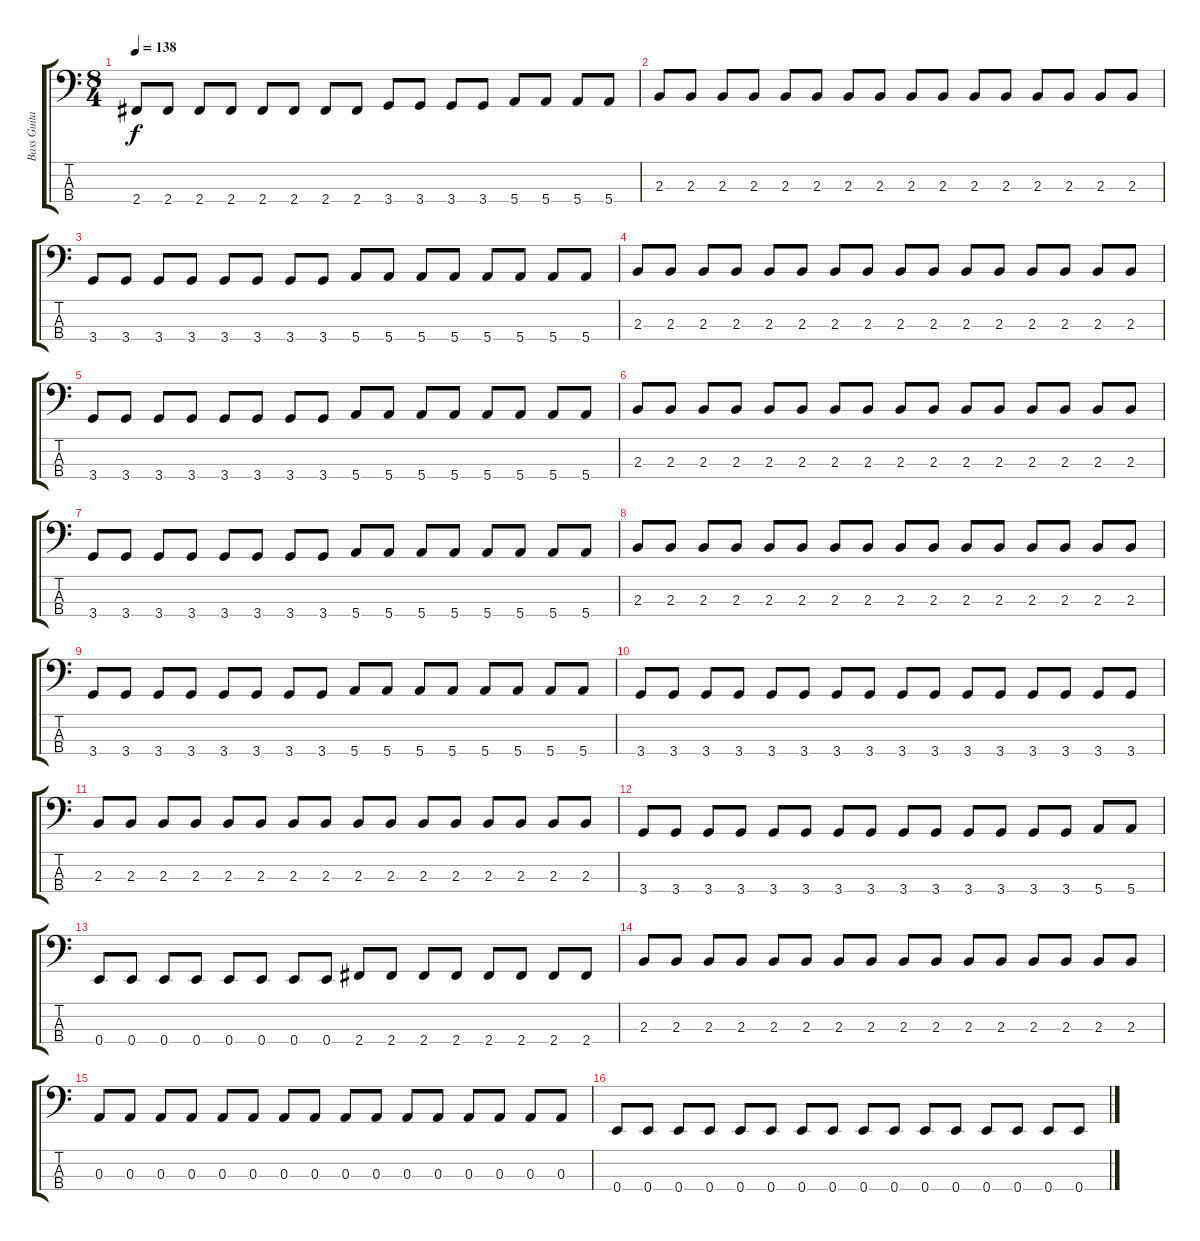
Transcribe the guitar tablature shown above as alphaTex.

\track ("Bass Guitar" "Bass Guita") {instrument electricbassfinger}
\staff {score tabs}
\tuning (G2 D2 A1 E1) {hide}
\ts (8 4)
\tempo 138
\clef f4
\ks c
2.4.8{dy f} 2.4.8 2.4.8 2.4.8 2.4.8 2.4.8 2.4.8 2.4.8 3.4.8 3.4.8 3.4.8 3.4.8 5.4.8 5.4.8 5.4.8 5.4.8 |
2.3.8 2.3.8 2.3.8 2.3.8 2.3.8 2.3.8 2.3.8 2.3.8 2.3.8 2.3.8 2.3.8 2.3.8 2.3.8 2.3.8 2.3.8 2.3.8 |
3.4.8 3.4.8 3.4.8 3.4.8 3.4.8 3.4.8 3.4.8 3.4.8 5.4.8 5.4.8 5.4.8 5.4.8 5.4.8 5.4.8 5.4.8 5.4.8 |
2.3.8 2.3.8 2.3.8 2.3.8 2.3.8 2.3.8 2.3.8 2.3.8 2.3.8 2.3.8 2.3.8 2.3.8 2.3.8 2.3.8 2.3.8 2.3.8 |
3.4.8 3.4.8 3.4.8 3.4.8 3.4.8 3.4.8 3.4.8 3.4.8 5.4.8 5.4.8 5.4.8 5.4.8 5.4.8 5.4.8 5.4.8 5.4.8 |
2.3.8 2.3.8 2.3.8 2.3.8 2.3.8 2.3.8 2.3.8 2.3.8 2.3.8 2.3.8 2.3.8 2.3.8 2.3.8 2.3.8 2.3.8 2.3.8 |
3.4.8 3.4.8 3.4.8 3.4.8 3.4.8 3.4.8 3.4.8 3.4.8 5.4.8 5.4.8 5.4.8 5.4.8 5.4.8 5.4.8 5.4.8 5.4.8 |
2.3.8 2.3.8 2.3.8 2.3.8 2.3.8 2.3.8 2.3.8 2.3.8 2.3.8 2.3.8 2.3.8 2.3.8 2.3.8 2.3.8 2.3.8 2.3.8 |
3.4.8 3.4.8 3.4.8 3.4.8 3.4.8 3.4.8 3.4.8 3.4.8 5.4.8 5.4.8 5.4.8 5.4.8 5.4.8 5.4.8 5.4.8 5.4.8 |
3.4.8 3.4.8 3.4.8 3.4.8 3.4.8 3.4.8 3.4.8 3.4.8 3.4.8 3.4.8 3.4.8 3.4.8 3.4.8 3.4.8 3.4.8 3.4.8 |
2.3.8 2.3.8 2.3.8 2.3.8 2.3.8 2.3.8 2.3.8 2.3.8 2.3.8 2.3.8 2.3.8 2.3.8 2.3.8 2.3.8 2.3.8 2.3.8 |
3.4.8 3.4.8 3.4.8 3.4.8 3.4.8 3.4.8 3.4.8 3.4.8 3.4.8 3.4.8 3.4.8 3.4.8 3.4.8 3.4.8 5.4.8 5.4.8 |
0.4.8 0.4.8 0.4.8 0.4.8 0.4.8 0.4.8 0.4.8 0.4.8 2.4.8 2.4.8 2.4.8 2.4.8 2.4.8 2.4.8 2.4.8 2.4.8 |
2.3.8 2.3.8 2.3.8 2.3.8 2.3.8 2.3.8 2.3.8 2.3.8 2.3.8 2.3.8 2.3.8 2.3.8 2.3.8 2.3.8 2.3.8 2.3.8 |
0.3.8 0.3.8 0.3.8 0.3.8 0.3.8 0.3.8 0.3.8 0.3.8 0.3.8 0.3.8 0.3.8 0.3.8 0.3.8 0.3.8 0.3.8 0.3.8 |
0.4.8 0.4.8 0.4.8 0.4.8 0.4.8 0.4.8 0.4.8 0.4.8 0.4.8 0.4.8 0.4.8 0.4.8 0.4.8 0.4.8 0.4.8 0.4.8
